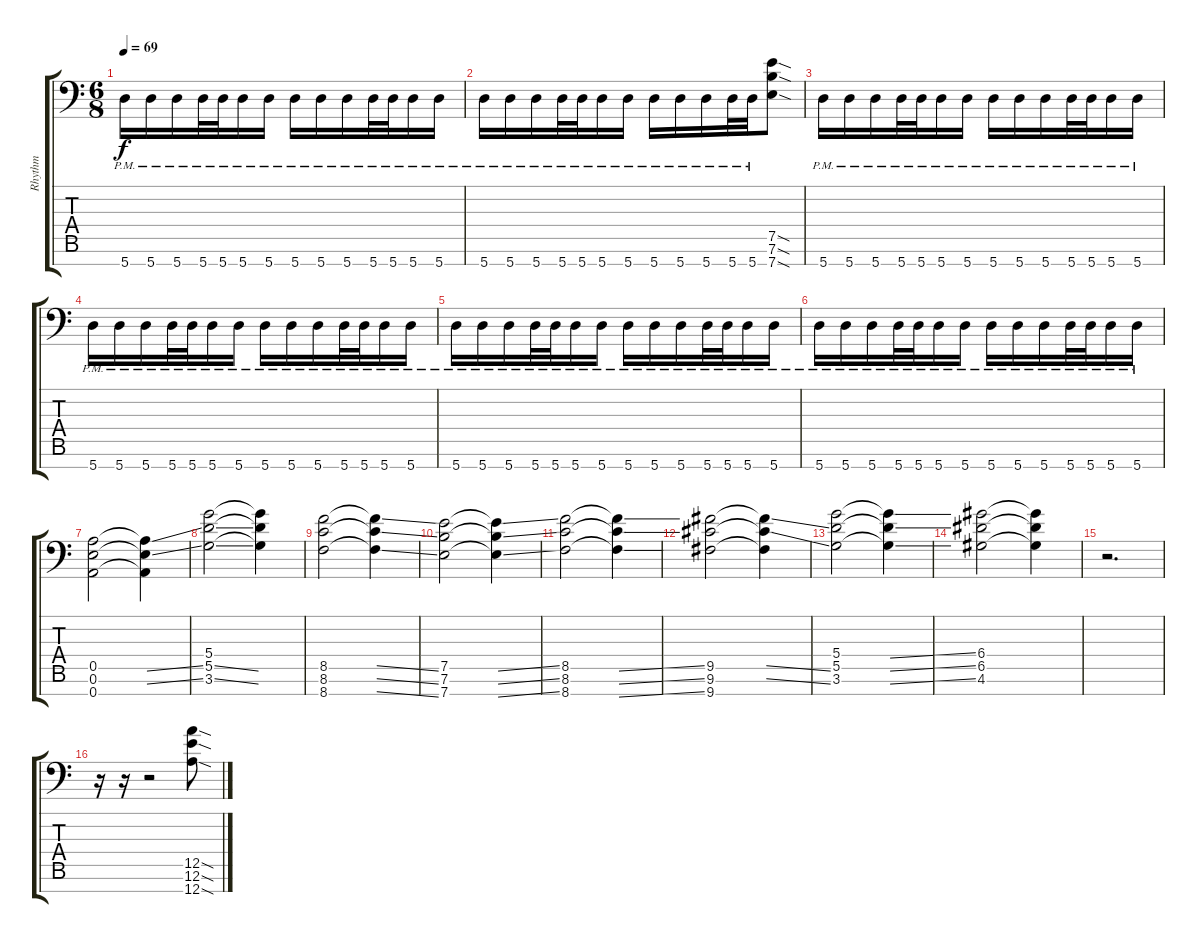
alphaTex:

\track ("Rhythm" "Rhythm") {instrument distortionguitar}
\staff {score tabs}
\tuning (E4 B3 G3 D3 A2 E2 A1) {hide}
\ts (6 8)
\tempo 69
\clef f4
\ks c
5.7{pm}.16{dy f} 5.7{pm}.16 5.7{pm}.16 5.7{pm}.32 5.7{pm}.32 5.7{pm}.16 5.7{pm}.16 5.7{pm}.16 5.7{pm}.16 5.7{pm}.16 5.7{pm}.32 5.7{pm}.32 5.7{pm}.16 5.7{pm}.16 |
5.7{pm}.16 5.7{pm}.16 5.7{pm}.16 5.7{pm}.32 5.7{pm}.32 5.7{pm}.16 5.7{pm}.16 5.7{pm}.16 5.7{pm}.16 5.7{pm}.16 5.7{pm}.32 5.7{pm}.32 (7.5{sod} 7.6{sod} 7.7{sod}).8 |
5.7{pm}.16 5.7{pm}.16 5.7{pm}.16 5.7{pm}.32 5.7{pm}.32 5.7{pm}.16 5.7{pm}.16 5.7{pm}.16 5.7{pm}.16 5.7{pm}.16 5.7{pm}.32 5.7{pm}.32 5.7{pm}.16 5.7{pm}.16 |
5.7{pm}.16 5.7{pm}.16 5.7{pm}.16 5.7{pm}.32 5.7{pm}.32 5.7{pm}.16 5.7{pm}.16 5.7{pm}.16 5.7{pm}.16 5.7{pm}.16 5.7{pm}.32 5.7{pm}.32 5.7{pm}.16 5.7{pm}.16 |
5.7{pm}.16 5.7{pm}.16 5.7{pm}.16 5.7{pm}.32 5.7{pm}.32 5.7{pm}.16 5.7{pm}.16 5.7{pm}.16 5.7{pm}.16 5.7{pm}.16 5.7{pm}.32 5.7{pm}.32 5.7{pm}.16 5.7{pm}.16 |
5.7{pm}.16 5.7{pm}.16 5.7{pm}.16 5.7{pm}.32 5.7{pm}.32 5.7{pm}.16 5.7{pm}.16 5.7{pm}.16 5.7{pm}.16 5.7{pm}.16 5.7{pm}.32 5.7{pm}.32 5.7{pm}.16 5.7{pm}.16 |
(0.5 0.6 0.7).2 (0.5{ss t} 0.6{ss t} 0.7{t}).4 |
(5.4 5.5{ss} 3.6{ss}).2 (5.4{t} 5.5{t} 3.6{t}).4 |
(8.5 8.6 8.7).2 (8.5{ss t} 8.6{ss t} 8.7{ss t}).4 |
(7.5 7.6 7.7).2 (7.5{ss t} 7.6{ss t} 7.7{ss t}).4 |
(8.5 8.6 8.7).2 (8.5{ss t} 8.6{ss t} 8.7{ss t}).4 |
(9.5 9.6 9.7).2 (9.5{ss t} 9.6{ss t} 9.7{t}).4 |
(5.4 5.5 3.6).2 (5.4{ss t} 5.5{ss t} 3.6{ss t}).4 |
(6.4 6.5 4.6).2 (6.4{t} 6.5{t} 4.6{t}).4 |
r.2{d} |
r.16 r.16 r.2 (12.5{sod} 12.6{sod} 12.7{sod}).8
